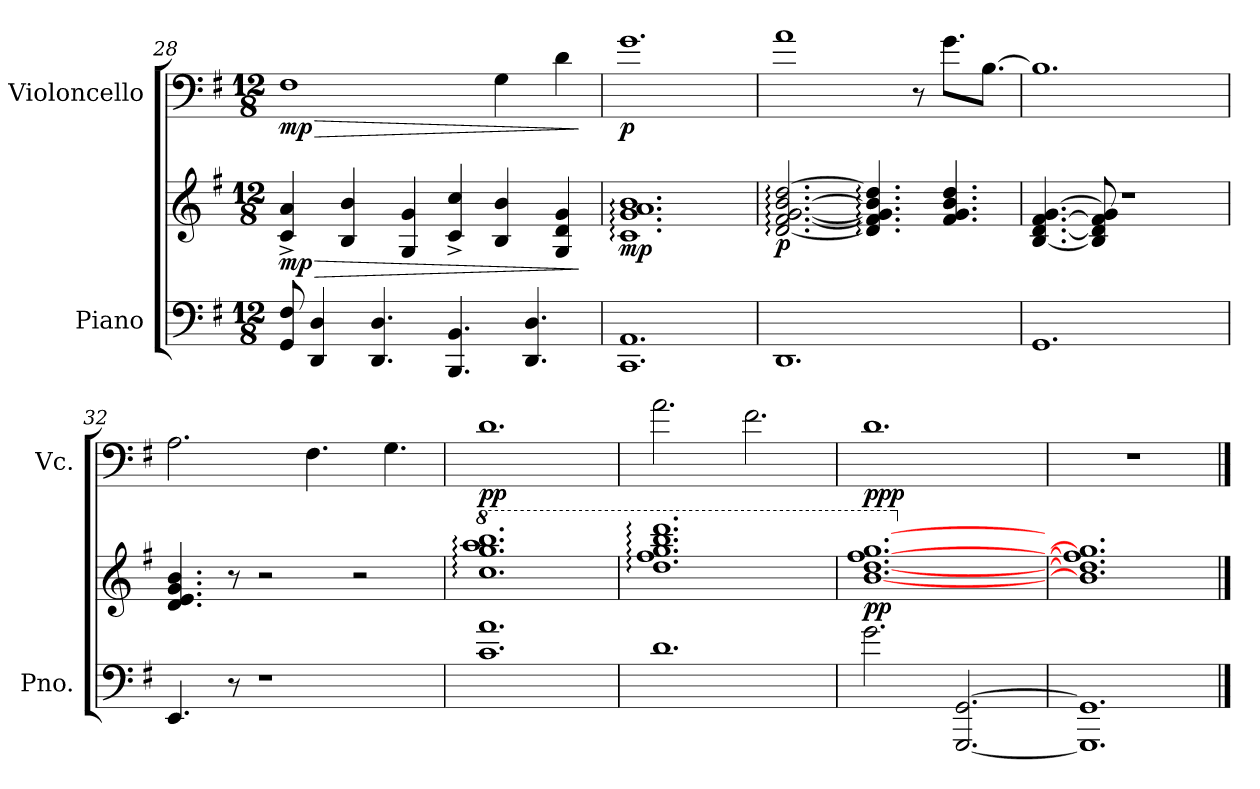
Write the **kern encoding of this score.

**kern	**kern	**dynam	**kern	**dynam
*part2	*part2	*part2	*part1	*part1
*staff3	*staff2	*staff2/3	*staff1	*staff1
*I"Piano	*	*	*I"Violoncello	*
*I'Pno.	*	*	*I'Vc.	*
*clefF4	*clefG2	*	*clefF4	*
*k[f#]	*k[f#]	*	*k[f#]	*
*M12/8	*M12/8	*	*M12/8	*
=28	=28	=28	=28	=28
!	!	!LO:HP:b	!	!LO:HP:b
!	!	!LO:DY:n=1:b	!	!LO:DY:n=1:b
8GG/ 8F#/	4c/^ 4a/^	> mp	1F#	> mp
4DD/ 4D/	.	.	.	.
.	4B/ 4b/	.	.	.
4.DD/ 4.D/	.	.	.	.
.	4G/ 4g/	.	.	.
4.BBB/ 4.BB/	4c/^ 4cc/^	.	.	.
.	4B/ 4b/	.	4G\	.
4.DD/ 4.D/	.	.	.	.
.	4G/ 4d/ 4g/	.	4d\	.
.	.	]	.	]
!!LO:PB:g=z
=29	=29	=29	=29	=29
*	*	*	*MM120	*
!	!	!LO:DY:b	!	!LO:DY:b
1.CC 1.AA	1.c: 1.g: 1.a: 1.b:	mp	1.g	p
=30	=30	=30	=30	=30
!	!	!LO:DY:b	!	!
1.DD	[2.d/: [2.f#/: [2.g/: [2.b/: [2.dd/:	p	1a	.
.	4.d/]: 4.f#/]: 4.g/]: 4.b/]: 4.dd/]:	.	.	.
.	.	.	8r	.
.	4.f#/ 4.g/ 4.b/ 4.dd/	.	8.g\L	.
.	.	.	[8.B\J	.
=31	=31	=31	=31	=31
1.GG	[4.B/ [4.d/ [4.f#/ [4.g/	.	1.B]	.
.	8B/] 8d/] 8f#/] 8g/]	.	.	.
.	1r	.	.	.
=32	=32	=32	=32	=32
4.EE/	4.d/ 4.e/ 4.g/ 4.b/	.	2.A\	.
8r	8r	.	.	.
1r	2r	.	.	.
.	.	.	4.F#\	.
.	2r	.	.	.
.	.	.	4.G\	.
=33	=33	=33	=33	=33
*	*8va	*	*	*
*	*	*	*MM90	*
!	!	!	!	!LO:DY:b
1.c 1.a	1.ccc: 1.ggg: 1.aaa: 1.bbb:	.	1.d	pp
=34	=34	=34	=34	=34
*	*8va	*	*	*
1.d	1.ddd: 1.fff#: 1.ggg: 1.bbb: 1.dddd:	.	2.a\	.
*	*	*	*MM75	*
.	.	.	2.f#\	.
!!LO:LB:g=z
=35	=35	=35	=35	=35
!	!	!LO:DY:b	!	!LO:DY:b
2.g\	[1.bb [1.ddd [1.fff# [1.ggg	pp	1.d	ppp
*X8va	*	*	*	*
[2.GGG/ [2.GG/	.	.	.	.
=36	=36	=36	=36	=36
*	*X8va	*	*	*
1.GGG] 1.GG]	1.b] 1.dd] 1.ff#] 1.gg]	.	1.r	.
==	==	==	==	==
*-	*-	*-	*-	*-
